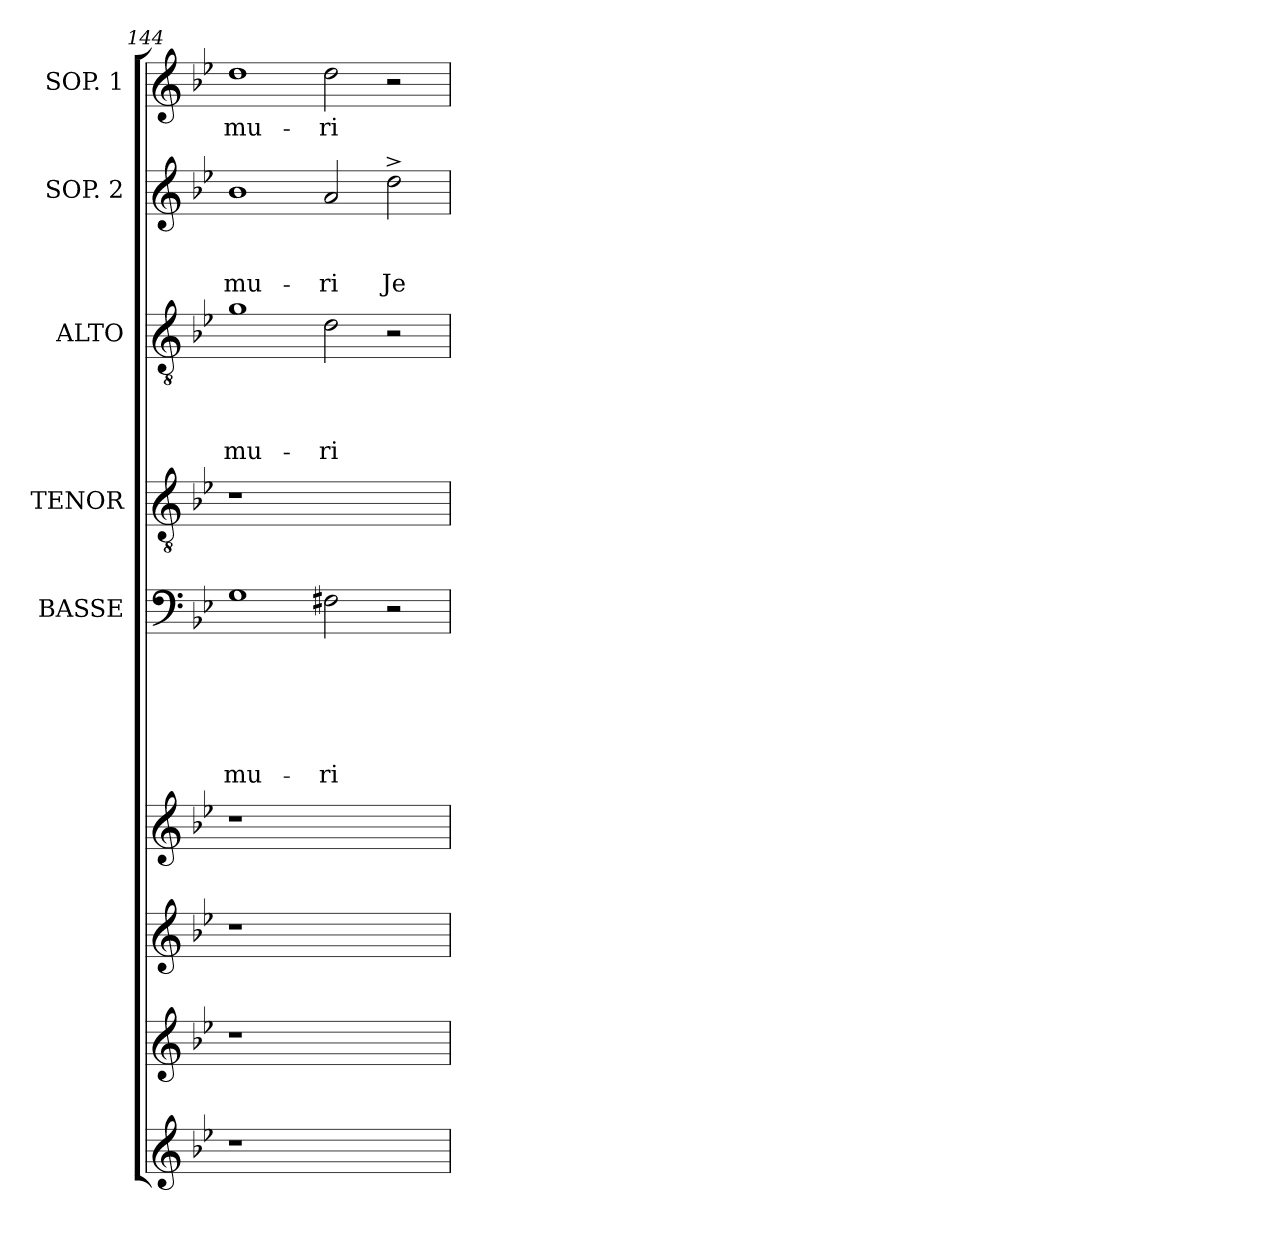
**kern	**kern	**kern	**kern	**kern	**text	**text	**text	**text	**text	**text	**kern	**kern	**text	**text	**text	**text	**kern	**text	**text	**text	**kern	**text
*part9	*part8	*part7	*part6	*part5	*part5	*part5	*part5	*part5	*part5	*part5	*part4	*part3	*part3	*part3	*part3	*part3	*part2	*part2	*part2	*part2	*part1	*part1
*staff9	*staff8	*staff7	*staff6	*staff5	*staff5	*staff5	*staff5	*staff5	*staff5	*staff5	*staff4	*staff3	*staff3	*staff3	*staff3	*staff3	*staff2	*staff2	*staff2	*staff2	*staff1	*staff1
*	*	*	*	*I"BASSE	*	*	*	*	*	*	*I"TENOR	*I"ALTO	*	*	*	*	*I"SOP. 2	*	*	*	*I"SOP. 1	*
*	*	*	*	*I'BAS.	*	*	*	*	*	*	*I'TEN.	*I'ALT.	*	*	*	*	*I'SOP. 2	*	*	*	*I'SOP. 1	*
*clefG2	*clefG2	*clefG2	*clefG2	*clefF4	*	*	*	*	*	*	*clefGv2	*clefGv2	*	*	*	*	*clefG2	*	*	*	*clefG2	*
*k[b-e-]	*k[b-e-]	*k[b-e-]	*k[b-e-]	*k[b-e-]	*	*	*	*	*	*	*k[b-e-]	*k[b-e-]	*	*	*	*	*k[b-e-]	*	*	*	*k[b-e-]	*
*B-:	*B-:	*B-:	*B-:	*B-:	*	*	*	*	*	*	*B-:	*B-:	*	*	*	*	*B-:	*	*	*	*B-:	*
=144	=144	=144	=144	=144	=144	=144	=144	=144	=144	=144	=144	=144	=144	=144	=144	=144	=144	=144	=144	=144	=144	=144
!	!	!	!	!	!	!	!	!	!	!LO:LY:b	!	!	!	!	!	!LO:LY:b	!	!	!	!LO:LY:b	!	!LO:LY:b
1r	1r	1r	1r	1G	.	.	.	.	.	mu-	1r	1g	.	.	.	mu-	1b-	.	.	mu-	1dd	mu-
!	!	!	!	!	!	!	!	!	!	!LO:LY:b	!	!	!	!	!	!LO:LY:b	!	!	!	!LO:LY:b	!	!LO:LY:b
1ryy	1ryy	1ryy	1ryy	2F#X\	.	.	.	.	.	-ri	1ryy	2d\	.	.	.	-ri	2a/	.	.	-ri	2dd\	-ri
!	!	!	!	!	!	!	!	!	!	!	!	!	!	!	!	!	!	!	!	!LO:LY:b	!	!
.	.	.	.	2r	.	.	.	.	.	.	.	2r	.	.	.	.	2dd^>\	.	.	Je-	2r	.
=	=	=	=	=	=	=	=	=	=	=	=	=	=	=	=	=	=	=	=	=	=	=
*-	*-	*-	*-	*-	*-	*-	*-	*-	*-	*-	*-	*-	*-	*-	*-	*-	*-	*-	*-	*-	*-	*-
